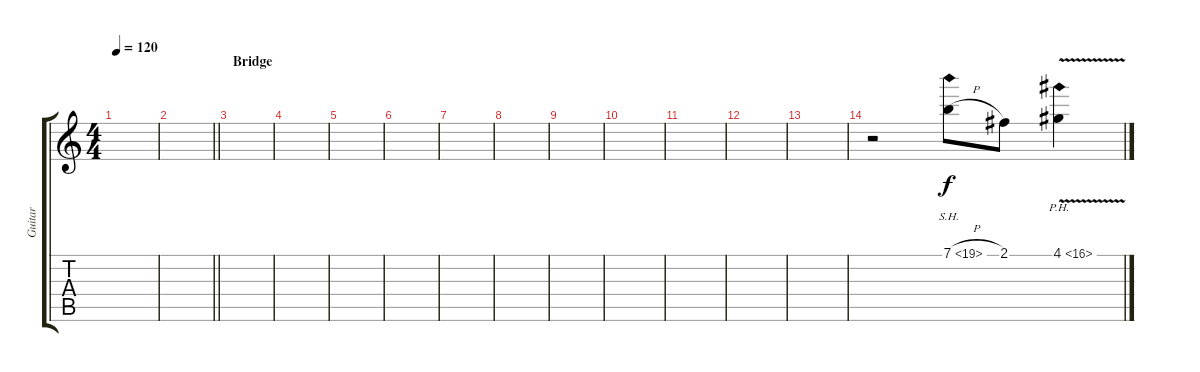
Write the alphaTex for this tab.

\track ("Guitar" "Guitar") {instrument distortionguitar}
\staff {score tabs}
\tuning (E4 B3 G3 D3 A2 E2) {hide}
\ts (4 4)
\tempo 120
\clef g2
\ks c
|
\barLineRight lightlight
|
\section ("" "Bridge")
|
|
|
|
|
|
|
|
|
|
|
r.2 7.1{sh 12 h}.8{dy f} 2.1.8 4.1{ph 12 v}.4
